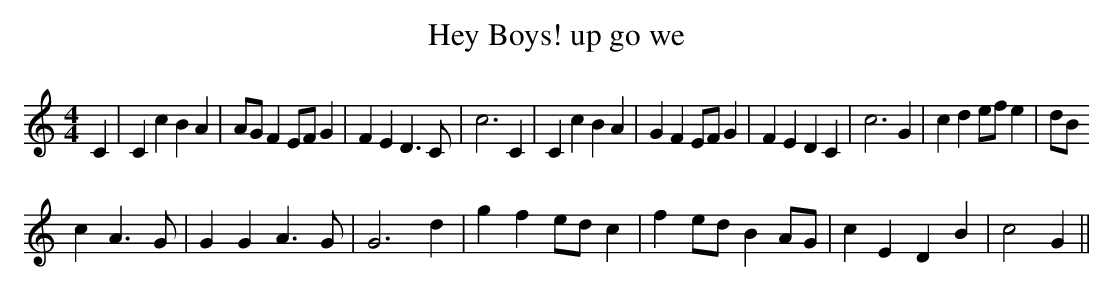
X:1
T:Hey Boys! up go we
M:4/4
L:1/4
K:C
C|CcBA|A/2G/2FE/2F/2G|FED>C|c3C|CcBA|GFE/2F/2G|FEDC|c3G|cde/2f/2e|d/2B/2
cA>G|GGA>G|G3d|gfe/2d/2c|fe/2d/2BA/2G/2|cEDB|c2G||
